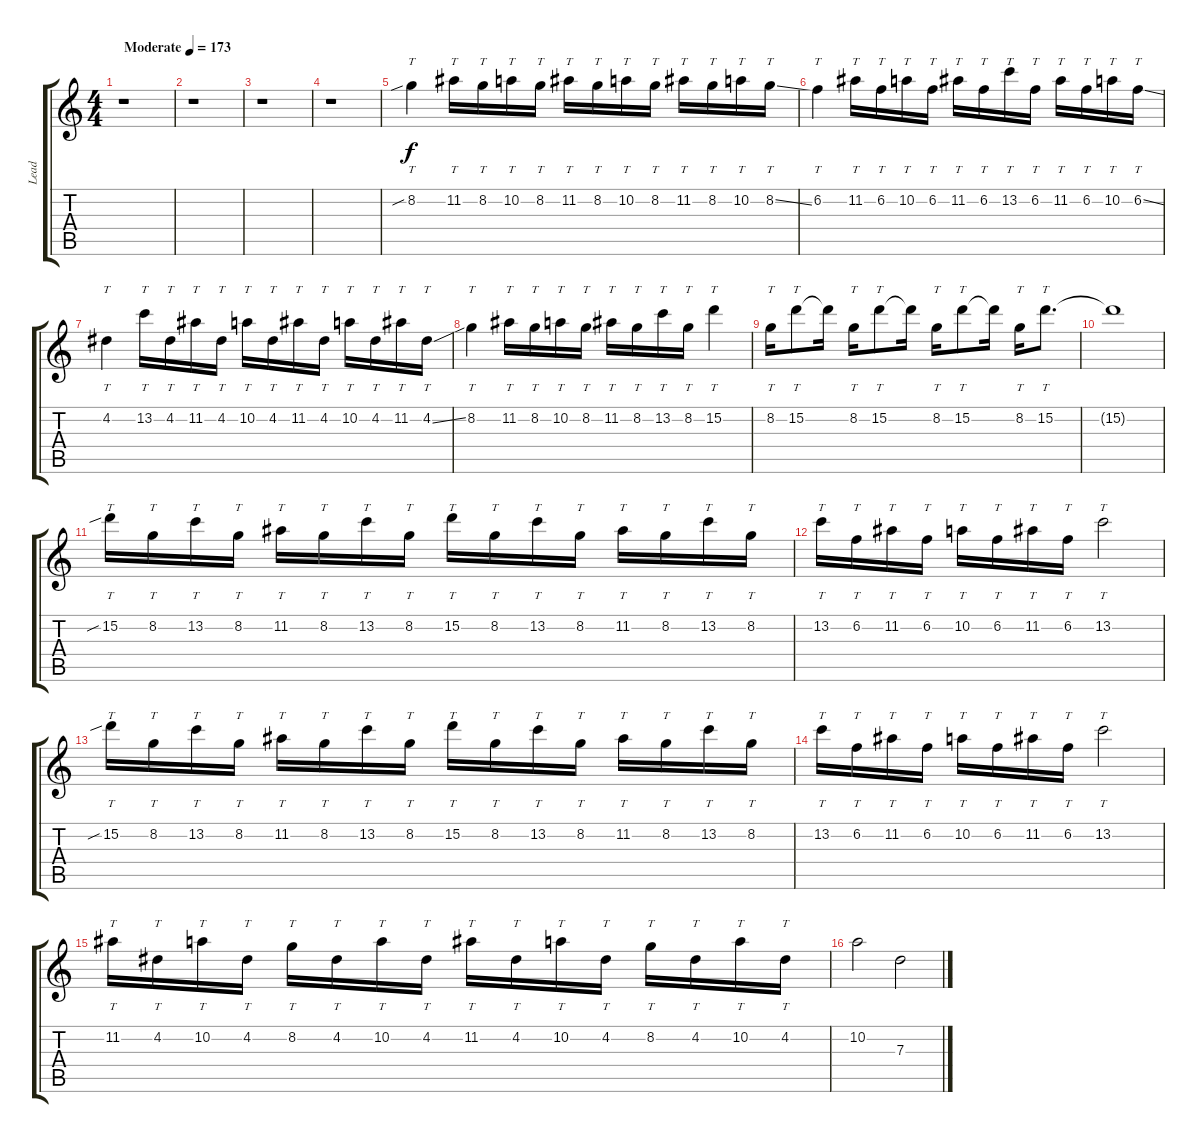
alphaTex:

\track ("Lead" "Lead") {instrument distortionguitar}
\staff {score tabs}
\tuning (E4 B3 G3 D3 A2 E2) {hide}
\ts (4 4)
\tempo (173 "Moderate")
\clef g2
\ks c
r.1{dy f instrument distortionguitar} |
r.1 |
r.1 |
r.1 |
8.2{sib}.4{tt} 11.2.16{tt} 8.2.16{tt} 10.2.16{tt} 8.2.16{tt} 11.2.16{tt} 8.2.16{tt} 10.2.16{tt} 8.2.16{tt} 11.2.16{tt} 8.2.16{tt} 10.2.16{tt} 8.2{ss}.16{tt} |
6.2.4{tt} 11.2.16{tt} 6.2.16{tt} 10.2.16{tt} 6.2.16{tt} 11.2.16{tt} 6.2.16{tt} 13.2.16{tt} 6.2.16{tt} 11.2.16{tt} 6.2.16{tt} 10.2.16{tt} 6.2{ss}.16{tt} |
4.2.4{tt} 13.2.16{tt} 4.2.16{tt} 11.2.16{tt} 4.2.16{tt} 10.2.16{tt} 4.2.16{tt} 11.2.16{tt} 4.2.16{tt} 10.2.16{tt} 4.2.16{tt} 11.2.16{tt} 4.2{ss}.16{tt} |
8.2.4{tt} 11.2.16{tt} 8.2.16{tt} 10.2.16{tt} 8.2.16{tt} 11.2.16{tt} 8.2.16{tt} 13.2.16{tt} 8.2.16{tt} 15.2.4{tt} |
8.2.16{tt} 15.2.8{tt} 15.2{t}.16 8.2.16{tt} 15.2.8{tt} 15.2{t}.16 8.2.16{tt} 15.2.8{tt} 15.2{t}.16 8.2.16{tt} 15.2.8{tt d} |
15.2{t}.1 |
15.2{sib}.16{tt} 8.2.16{tt} 13.2.16{tt} 8.2.16{tt} 11.2.16{tt} 8.2.16{tt} 13.2.16{tt} 8.2.16{tt} 15.2.16{tt} 8.2.16{tt} 13.2.16{tt} 8.2.16{tt} 11.2.16{tt} 8.2.16{tt} 13.2.16{tt} 8.2.16{tt} |
13.2.16{tt} 6.2.16{tt} 11.2.16{tt} 6.2.16{tt} 10.2.16{tt} 6.2.16{tt} 11.2.16{tt} 6.2.16{tt} 13.2.2{tt} |
15.2{sib}.16{tt} 8.2.16{tt} 13.2.16{tt} 8.2.16{tt} 11.2.16{tt} 8.2.16{tt} 13.2.16{tt} 8.2.16{tt} 15.2.16{tt} 8.2.16{tt} 13.2.16{tt} 8.2.16{tt} 11.2.16{tt} 8.2.16{tt} 13.2.16{tt} 8.2.16{tt} |
13.2.16{tt} 6.2.16{tt} 11.2.16{tt} 6.2.16{tt} 10.2.16{tt} 6.2.16{tt} 11.2.16{tt} 6.2.16{tt} 13.2.2{tt} |
11.2.16{tt} 4.2.16{tt} 10.2.16{tt} 4.2.16{tt} 8.2.16{tt} 4.2.16{tt} 10.2.16{tt} 4.2.16{tt} 11.2.16{tt} 4.2.16{tt} 10.2.16{tt} 4.2.16{tt} 8.2.16{tt} 4.2.16{tt} 10.2.16{tt} 4.2.16{tt} |
10.2.2 7.3.2
